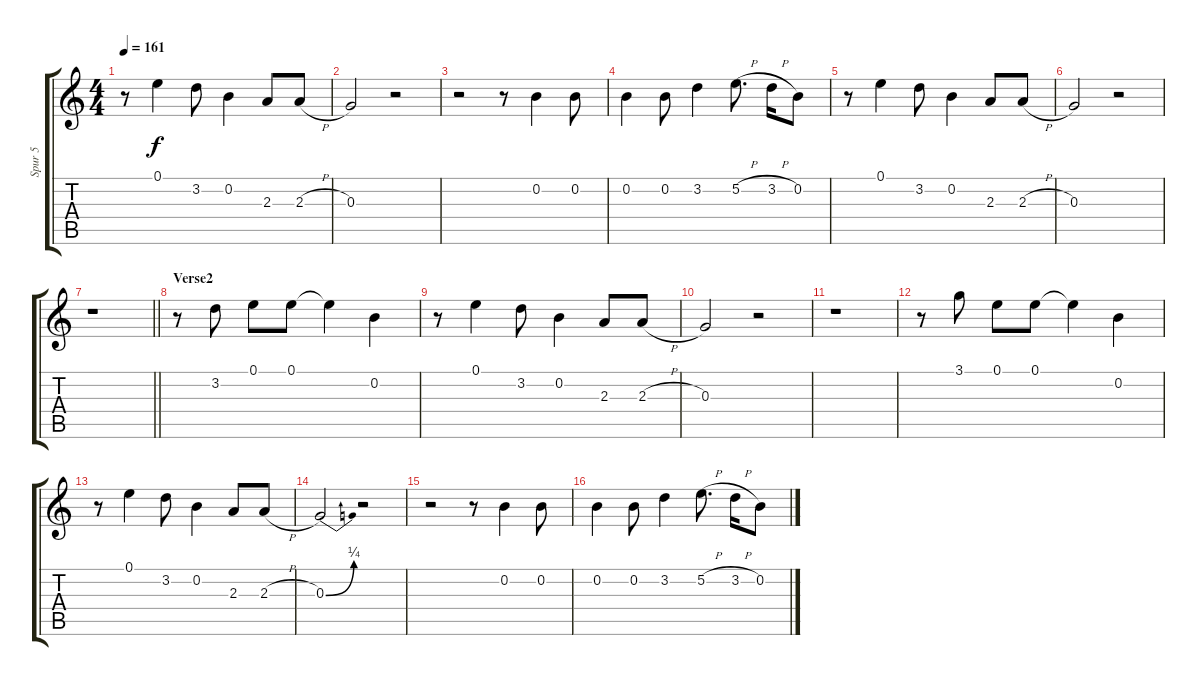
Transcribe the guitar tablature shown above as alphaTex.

\track ("Spur 5" "Spur 5") {instrument overdrivenguitar}
\staff {score tabs}
\tuning (E4 B3 G3 D3 A2 E2) {hide}
\ts (4 4)
\tempo 161
\clef g2
\ks c
r.8{dy f} 0.1.4 3.2.8 0.2.4 2.3.8 2.3{h}.8 |
0.3.2 r.2 |
r.2 r.8 0.2.4 0.2.8 |
0.2.4 0.2.8 3.2.4 5.2{h}.8{d} 3.2{h}.16 0.2.8 |
r.8 0.1.4 3.2.8 0.2.4 2.3.8 2.3{h}.8 |
0.3.2 r.2 |
\barLineRight lightlight
r.1 |
\section ("" "Verse2")
r.8 3.2.8 0.1.8 0.1.8 0.1{t}.4 0.2.4 |
r.8 0.1.4 3.2.8 0.2.4 2.3.8 2.3{h}.8 |
0.3.2 r.2 |
r.1 |
r.8 3.1.8 0.1.8 0.1.8 0.1{t}.4 0.2.4 |
r.8 0.1.4 3.2.8 0.2.4 2.3.8 2.3{h}.8 |
0.3{be (bend 0 0 60 1)}.2 r.2 |
r.2 r.8 0.2.4 0.2.8 |
0.2.4 0.2.8 3.2.4 5.2{h}.8{d} 3.2{h}.16 0.2.8
